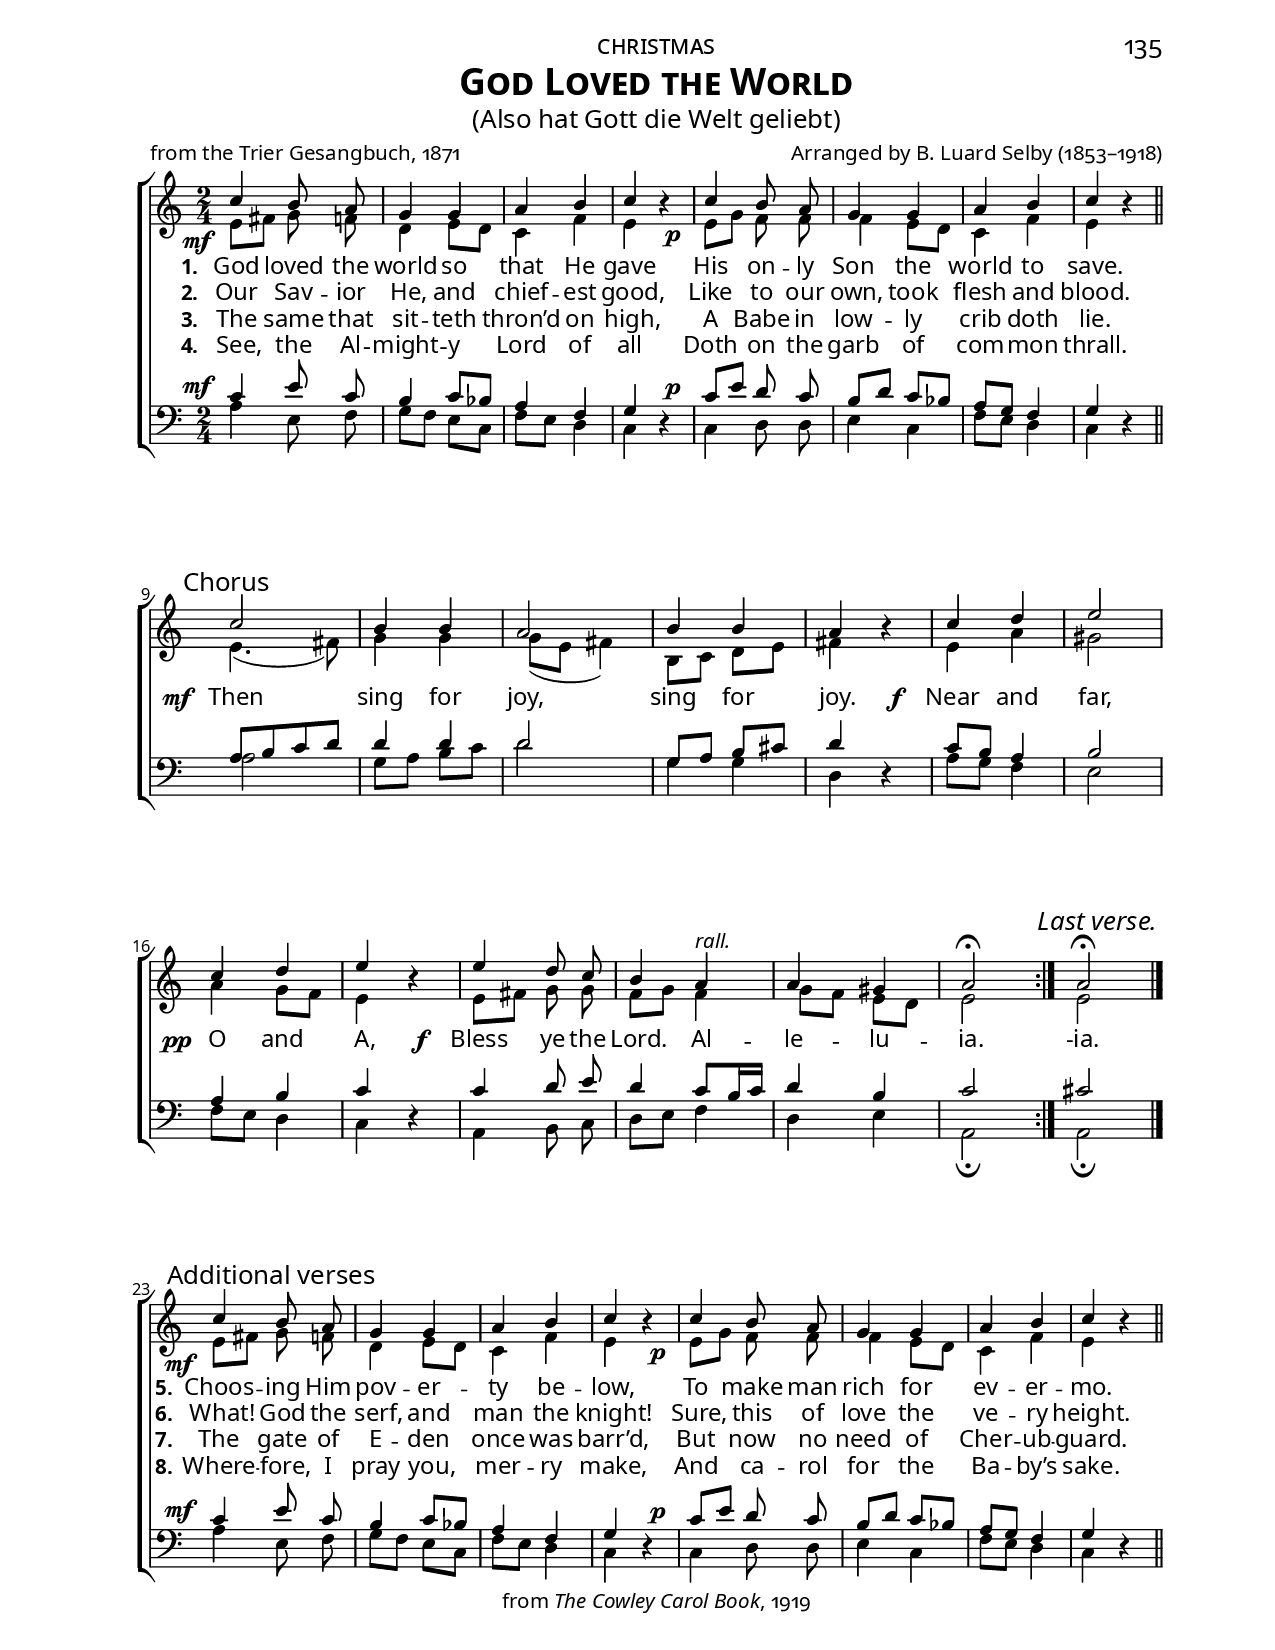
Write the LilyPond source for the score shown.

\version "2.14.2"
\include "util.ly"
\header {
  title = \markup{\override #'(font-name . "Garamond Premier Pro Semibold"){ \abs-fontsize #18 \smallCapsOldStyle"God Loved the World"}}
  subtitle = \markup{\override #'(font-name . "Garamond Premier Pro"){ \abs-fontsize #12.5 "(Also hat Gott die Welt geliebt)"}}
  poet = \markup\oldStyleNum"from the Trier Gesangbuch, 1871"
  composer = \markup\oldStyleNum"Arranged by B. Luard Selby (1853–1918)"
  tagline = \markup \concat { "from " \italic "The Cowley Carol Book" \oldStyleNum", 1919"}
}
\paper {
  %print-all-headers = ##t
  paper-height = 11\in
  paper-width = 8.5\in
  indent = 0\in
  %system-system-spacing = #'((basic-distance . 10) (padding . 0))
  %system-system-spacing =
  %  #'((basic-distance . 0)
  %     (minimum-distance . 0)
  %     (padding . -5)
  %     (stretchability . 100))
  ragged-last-bottom = ##f
  ragged-bottom = ##f
  two-sided = ##t
  inner-margin = 1\in
  outer-margin = 0.75\in
  top-margin = 0.26\in
  bottom-margin = 0.25\in
  first-page-number = #135
  print-first-page-number = ##t
  headerLine = \markup{\override #'(font-name . "Garamond Premier Pro") \smallCapsOldStyle"christmas"}
  oddHeaderMarkup = \markup\fill-line{
     \override #'(font-name . "Garamond Premier Pro")\abs-fontsize #12.5
     \combine 
        \fill-line{"" \on-the-fly #print-page-number-check-first
        \oldStylePageNum""
        }
        \fill-line{\headerLine}
  }
  evenHeaderMarkup = \markup {
     \override #'(font-name . "Garamond Premier Pro")\abs-fontsize #12.5
     \combine
        \on-the-fly #print-page-number-check-first
        \oldStylePageNum""
        \fill-line{\headerLine}
  }
}
#(set-global-staff-size 18) \paper{ #(define fonts (make-pango-font-tree "Garamond Premier Pro" "Garamond Premier Pro" "Garamond Premier Pro" (/ 18 20))) }
global = {
  \key c \major
  \time 2/4
  \autoBeamOff
  \override DynamicLineSpanner #'staff-padding = #0.0
  \override DynamicLineSpanner #'Y-extent = #'(-1 . 1)
}

sopMusic = \relative c'' {
  \override DynamicText #'X-offset = #-4
  \once\override DynamicText #'X-offset = #-5
  c4_\mf b8 a |
  g4 g |
  a b c b\rest |
  c_\p b8 a |
  
  g4 g |
  a b |
  c b\rest \bar "||" \break
  \once \override Score.RehearsalMark #'self-alignment-X = #LEFT
  \mark "Chorus"
  c2 |
  b4 b |
  
  a2 |
  b4 b |
  a b\rest |
  c d |
  e2 |
  c4 d |
  
  e b\rest |
  e d8 c |
  b4 a^\markup\italic"rall."
  a gis |
  a2\fermata \bar ":|"
  a\fermata \bar "|."
  \once \override Score.RehearsalMark #'break-visibility = #end-of-line-visible
  \once \override Score.RehearsalMark #'self-alignment-X = #RIGHT
  \mark\markup\italic"Last verse." \break
  
  
  \once\override DynamicText #'X-offset = #-5
  c4_\mf  % \once \override Score.RehearsalMark #'self-alignment-X = #LEFT
  \mark "Additional verses"
    b8 a |
  g4 g |
  a b c b\rest |
  c_\p b8 a |
  
  g4 g |
  a b |
  c b\rest \bar "||" \break
}
sopWords = \lyricmode {
  
}

altoMusic = \relative c' {
  e8[ fis] g f |
  d4 e8[ d] |
  c4 f |
  e s |
  e8[ g] f f |
  
  f4 e8[ d] |
  c4 f |
  e s |
  e4.( fis8) |
  g4 g |
  
  g8([ e] fis4) |
  b,8[ c] d[ e] |
  fis4 s |
  e a |
  gis2 |
  a4 g8[ f] |
  
  e4 s |
  e8[ fis] g g |
  f[ g] f4 |
  g8[ f] e[ d] |
  e2 |
  e \bar "|."
  
  
  
  e8[ fis] g f |
  d4 e8[ d] |
  c4 f |
  e s |
  e8[ g] f f |
  
  f4 e8[ d] |
  c4 f |
  e s \bar "||"
}
altoWords = {
  \dropLyricsV
  \lyricmode {
    \set stanza = #"1. "
    God loved the world so that He gave
    His on -- ly Son the world to save.
  }
  \set stanza = \markup\dynamic"  mf "
  \lyricmode {
    Then sing for joy, sing for joy.
  }
  \set stanza = \markup\dynamic"f  "
  \lyricmode {
    Near and far, 
  }
  \set stanza = \markup\dynamic"  pp "
  \lyricmode {
    O and A,
  }
  \set stanza = \markup\dynamic"f  "
  \lyricmode {
    Bless ye the Lord.
    Al -- le -- lu -- ia.
    -ia.
    
    \set stanza = #"5."
    Choos -- ing Him pov -- er -- ty be -- low,
    To make man rich for ev -- er -- mo.
  }
}
altoWordsII = \lyricmode {
  \dropLyricsV
%\markup\italic
  \set stanza = #"2. "
  Our Sav -- ior He, and chief -- est good,
  Like to our own, took flesh and blood.
  
  \repeat unfold 22 {\skip1}
  \set stanza = #"6."
  What! God the serf, and man the knight!
  Sure, this of love the ve -- ry height.
}
altoWordsIII = \lyricmode {
  \dropLyricsV
  \set stanza = #"3. "
  The same that sit -- teth thron’d on high,
  A Babe in low -- ly crib doth lie.
  
  \repeat unfold 22 {\skip1}
  \set stanza = #" 7."
  The gate of E -- den once was barr’d,
  But now no need of Cher -- ub -- guard.
}
altoWordsIV = \lyricmode {
  \dropLyricsV
  \set stanza = #"4. "
  See, the Al -- might -- y Lord of all
  Doth on the garb of com -- mon thrall.
  
  \repeat unfold 22 {\skip1}
  \set stanza = #" 8."
  Where -- fore, I pray you, mer -- ry make,
  And ca -- rol for the Ba -- by’s sake.
}
altoWordsV = \lyricmode {
  \set stanza = #" 5. "
  \set ignoreMelismata = ##t
}
altoWordsVI = \lyricmode {
  \set stanza = #" 6. "
  \set ignoreMelismata = ##t
}
tenorMusic = \relative c' {
  c4 e8 c |
  b4 c8[ bes] |
  a4 f |
  g s |
  c8[ e] d c |
  
  b[ d] c[ bes] |
  a[ g] f4 |
  g s |
  a8[ b c d] |
  d4 d |
  
  d2 |
  g,8[ a] b[ cis] |
  d4 s |
  c8[ b] a4 |
  b2 |
  a4 b |
  
  c s |
  c d8 e |
  d4 c8[ b16 c] |
  d4 b |
  c2 |
  cis2 \bar "|."
  
  
  
  c4 e8 c |
  b4 c8[ bes] |
  a4 f |
  g s |
  c8[ e] d c |
  
  b[ d] c[ bes] |
  a[ g] f4 |
  g s |
}
tenorWords = \lyricmode {

}

bassMusic = \relative c {
  \override DynamicText #'X-offset = #-4
  \once\override DynamicText #'X-offset = #-5
  a'4^\mf e8 f |
  g[ f] e[ c] |
  f[ e] d4 |
  c d\rest |
  c^\p d8 d |
  
  e4 c |
  f8[ e] d4 |
  c d\rest |
  a'2 |
  g8[ a] b[ c] |
  
  d2 |
  g,4 g |
  d d\rest |
  a'8[ g] f4 |
  e2 |
  f8[ e] d4 |
  
  c4 d\rest |
  a b8 c |
  d[ e] f4 |
  d e |
  a,2\fermata |
  a\fermata \bar "|."
  
  
  
  \once\override DynamicText #'X-offset = #-5
  a'4^\mf e8 f |
  g[ f] e[ c] |
  f[ e] d4 |
  c d\rest |
  c^\p d8 d |
  
  e4 c |
  f8[ e] d4 |
  c d\rest |
}
bassWords = \lyricmode {

}

pianoRH = \relative c' {
  
}
pianoLH = \relative c' {
  
}

\score {
  <<
   \new ChoirStaff <<
    \new Staff = women <<
      \new Voice = "sopranos" { \voiceOne << \global \sopMusic >> }
      \new Voice = "altos" { \voiceTwo << \global \altoMusic >> }
    >>
    \new Lyrics \with { alignAboveContext = #"women" \override VerticalAxisGroup #'nonstaff-relatedstaff-spacing = #'((basic-distance . 1))} \lyricsto "sopranos" \sopWords
    \new Lyrics = "altosVI"  \with { alignBelowContext = #"women" } \lyricsto "sopranos" \altoWordsVI
    \new Lyrics = "altosV"  \with { alignBelowContext = #"women" } \lyricsto "sopranos" \altoWordsV
    \new Lyrics = "altosIV"  \with { alignBelowContext = #"women" } \lyricsto "sopranos" \altoWordsIV
    \new Lyrics = "altosIII"  \with { alignBelowContext = #"women" } \lyricsto "sopranos" \altoWordsIII
    \new Lyrics = "altosII"  \with { alignBelowContext = #"women" } \lyricsto "sopranos" \altoWordsII
    \new Lyrics = "altos"  \with { alignBelowContext = #"women" \override VerticalAxisGroup #'nonstaff-relatedstaff-spacing = #'((basic-distance . 1)) } \lyricsto "sopranos" \altoWords
   \new Staff = men <<
      \clef bass
      \new Voice = "tenors" { \voiceOne << \global \tenorMusic >> }
      \new Voice = "basses" { \voiceTwo << \global \bassMusic >> }
    >>
    \new Lyrics \with { alignAboveContext = #"men" \override VerticalAxisGroup #'nonstaff-relatedstaff-spacing = #'((basic-distance . 1)) } \lyricsto "tenors" \tenorWords
    \new Lyrics \with { alignBelowContext = #"men" \override VerticalAxisGroup #'nonstaff-relatedstaff-spacing = #'((basic-distance . 1)) } \lyricsto "basses" \bassWords
  >>
%    \new PianoStaff << \new Staff { \new Voice { \pianoRH } } \new Staff { \clef "bass" \pianoLH } >>
  >>
  \layout {
  \context {
    \Lyrics
    \override LyricText #'font-size = #1.3
  }
    \context {
      \Score
      %\override SpacingSpanner #'base-shortest-duration = #(ly:make-moment 1 2)
      %\override SpacingSpanner #'common-shortest-duration = #(ly:make-moment 1 2)
    }
    \context {
      % Remove all empty staves
      % \Staff \RemoveEmptyStaves \override VerticalAxisGroup #'remove-first = ##t
    }
    \context {
      \Lyrics
      \override LyricText #'X-offset = #center-on-word
    }
  }
}

